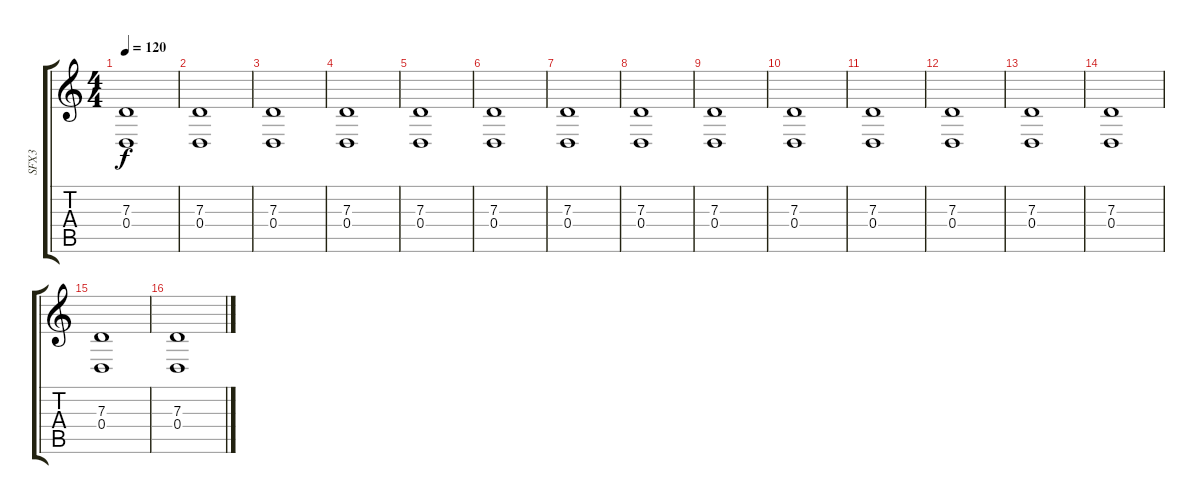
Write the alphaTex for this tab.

\track ("SFX3" "SFX3") {instrument tubularbells}
\staff {score tabs}
\tuning (E4 B3 G3 D3 A2 E2) {hide}
\ts (4 4)
\tempo 120
\clef g2
\ks c
(7.3 0.4).1{dy f} |
(7.3 0.4).1 |
(7.3 0.4).1 |
(7.3 0.4).1 |
(7.3 0.4).1 |
(7.3 0.4).1 |
(7.3 0.4).1 |
(7.3 0.4).1 |
(7.3 0.4).1 |
(7.3 0.4).1 |
(7.3 0.4).1 |
(7.3 0.4).1 |
(7.3 0.4).1 |
(7.3 0.4).1 |
(7.3 0.4).1 |
(7.3 0.4).1
